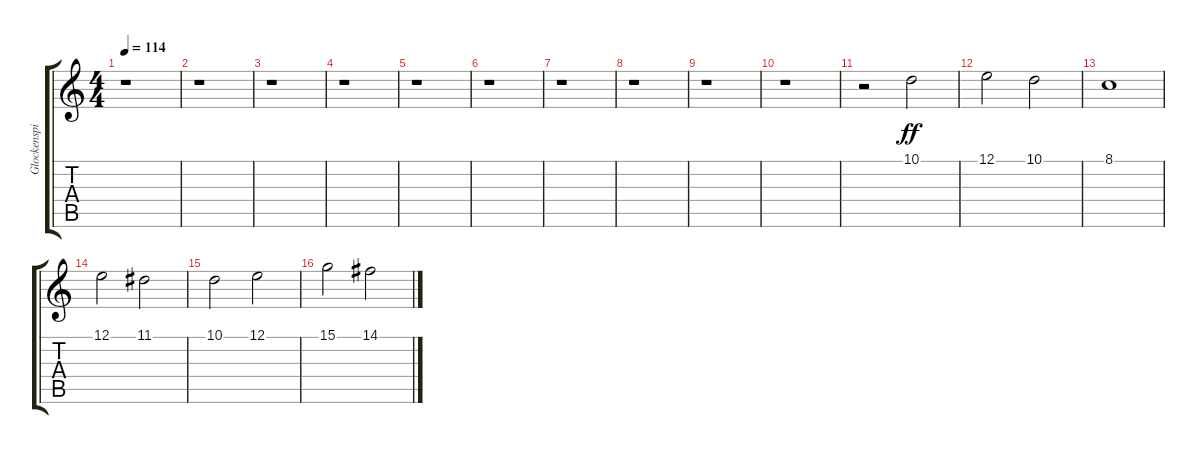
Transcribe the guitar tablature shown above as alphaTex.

\track ("Glockenspiel" "Glockenspi") {instrument glockenspiel}
\staff {score tabs}
\tuning (E4 B3 G3 D3 A2 E2) {hide}
\ts (4 4)
\tempo 114
\clef g2
\ks c
r.1{dy ff} |
r.1 |
r.1 |
r.1 |
r.1 |
r.1 |
r.1 |
r.1 |
r.1 |
r.1 |
r.2 10.1.2 |
12.1.2 10.1.2 |
8.1.1 |
12.1.2 11.1.2 |
10.1.2 12.1.2 |
15.1.2 14.1.2
